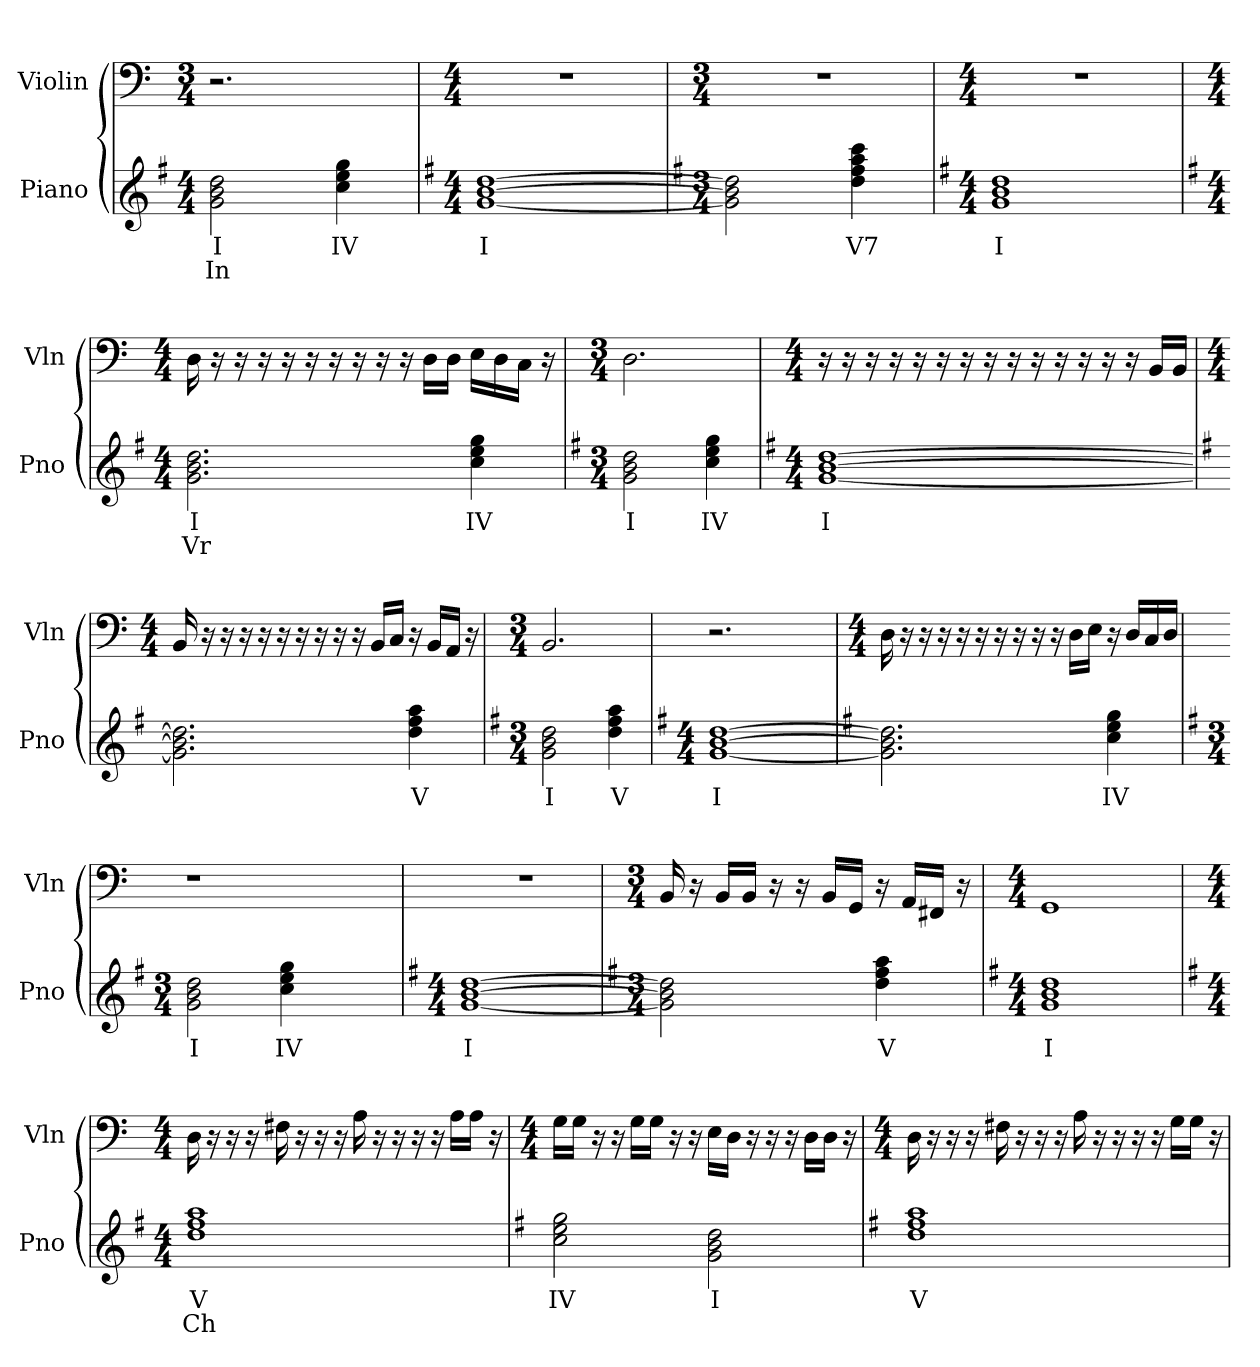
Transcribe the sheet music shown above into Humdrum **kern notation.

**kern	**text	**text	**kern
*part2	*part2	*part2	*part1
*staff2	*staff2	*staff2	*staff1
*I"Piano	*	*	*I"Violin
*I'Pno	*	*	*I'Vln
*k[f#]	*	*	*
*G:	*	*	*
*M4/4	*	*	*M3/4
=	=	=	=
2g 2b 2dd	I	In	2.r
4cc 4ee 4gg	IV	.	.
=	=	=	=
*k[f#]	*	*	*
*G:	*	*	*
*M4/4	*	*	*M4/4
[1g [1b [1dd	I	.	1r
=	=	=	=
*k[f#]	*	*	*
*G:	*	*	*
*M3/4	*	*	*M3/4
2g] 2b] 2dd]	.	.	2.r
4dd 4ff# 4aa 4ccc	V7	.	.
=	=	=	=
*k[f#]	*	*	*
*G:	*	*	*
*M4/4	*	*	*M4/4
1g 1b 1dd	I	.	1r
=	=	=	=
*k[f#]	*	*	*
*G:	*	*	*
*M4/4	*	*	*M4/4
2.g 2.b 2.dd	I	Vr	16D
.	.	.	16r
.	.	.	16r
.	.	.	16r
.	.	.	16r
.	.	.	16r
.	.	.	16r
.	.	.	16r
.	.	.	16r
.	.	.	16r
.	.	.	16DLL
.	.	.	16DJJ
4cc 4ee 4gg	IV	.	16ELL
.	.	.	16D
.	.	.	16CJJ
.	.	.	16r
=	=	=	=
*k[f#]	*	*	*
*G:	*	*	*
*M3/4	*	*	*M3/4
2g 2b 2dd	I	.	2.D
4cc 4ee 4gg	IV	.	.
=	=	=	=
*k[f#]	*	*	*
*G:	*	*	*
*M4/4	*	*	*M4/4
[1g [1b [1dd	I	.	16r
.	.	.	16r
.	.	.	16r
.	.	.	16r
.	.	.	16r
.	.	.	16r
.	.	.	16r
.	.	.	16r
.	.	.	16r
.	.	.	16r
.	.	.	16r
.	.	.	16r
.	.	.	16r
.	.	.	16r
.	.	.	16BBLL
.	.	.	16BBJJ
=	=	=	=
*k[f#]	*	*	*
*G:	*	*	*
*	*	*	*M4/4
2.g] 2.b] 2.dd]	.	.	16BB
.	.	.	16r
.	.	.	16r
.	.	.	16r
.	.	.	16r
.	.	.	16r
.	.	.	16r
.	.	.	16r
.	.	.	16r
.	.	.	16r
.	.	.	16BBLL
.	.	.	16CJJ
4dd 4ff# 4aa	V	.	16r
.	.	.	16BBLL
.	.	.	16AAJJ
.	.	.	16r
=	=	=	=
*k[f#]	*	*	*
*G:	*	*	*
*M3/4	*	*	*M3/4
2g 2b 2dd	I	.	2.BB
4dd 4ff# 4aa	V	.	.
=	=	=	=
*k[f#]	*	*	*
*G:	*	*	*
*M4/4	*	*	*
[1g [1b [1dd	I	.	2.r
.	.	.	4ryy
=	=	=	=
*k[f#]	*	*	*
*G:	*	*	*
*	*	*	*M4/4
2.g] 2.b] 2.dd]	.	.	16D
.	.	.	16r
.	.	.	16r
.	.	.	16r
.	.	.	16r
.	.	.	16r
.	.	.	16r
.	.	.	16r
.	.	.	16r
.	.	.	16r
.	.	.	16DLL
.	.	.	16EJJ
4cc 4ee 4gg	IV	.	16r
.	.	.	16DLL
.	.	.	16C
.	.	.	16DJJ
=	=	=	=
*k[f#]	*	*	*
*G:	*	*	*
*M3/4	*	*	*
2g 2b 2dd	I	.	1r
4cc 4ee 4gg	IV	.	.
4ryy	.	.	.
=	=	=	=
*k[f#]	*	*	*
*G:	*	*	*
*M4/4	*	*	*
[1g [1b [1dd	I	.	1r
=	=	=	=
*k[f#]	*	*	*
*G:	*	*	*
*M3/4	*	*	*M3/4
2g] 2b] 2dd]	.	.	16BB
.	.	.	16r
.	.	.	16BBLL
.	.	.	16BBJJ
.	.	.	16r
.	.	.	16r
.	.	.	16BBLL
.	.	.	16GGJJ
4dd 4ff# 4aa	V	.	16r
.	.	.	16AALL
.	.	.	16FF#XJJ
.	.	.	16r
=	=	=	=
*k[f#]	*	*	*
*G:	*	*	*
*M4/4	*	*	*M4/4
1g 1b 1dd	I	.	1GG
=	=	=	=
*k[f#]	*	*	*
*G:	*	*	*
*M4/4	*	*	*M4/4
1dd 1ff# 1aa	V	Ch	16D
.	.	.	16r
.	.	.	16r
.	.	.	16r
.	.	.	16F#X
.	.	.	16r
.	.	.	16r
.	.	.	16r
.	.	.	16A
.	.	.	16r
.	.	.	16r
.	.	.	16r
.	.	.	16r
.	.	.	16ALL
.	.	.	16AJJ
.	.	.	16r
=	=	=	=
*k[f#]	*	*	*
*G:	*	*	*
*	*	*	*M4/4
2cc 2ee 2gg	IV	.	16GLL
.	.	.	16GJJ
.	.	.	16r
.	.	.	16r
.	.	.	16GLL
.	.	.	16GJJ
.	.	.	16r
.	.	.	16r
2g 2b 2dd	I	.	16ELL
.	.	.	16DJJ
.	.	.	16r
.	.	.	16r
.	.	.	16r
.	.	.	16DLL
.	.	.	16DJJ
.	.	.	16r
=	=	=	=
*k[f#]	*	*	*
*G:	*	*	*
*	*	*	*M4/4
1dd 1ff# 1aa	V	.	16D
.	.	.	16r
.	.	.	16r
.	.	.	16r
.	.	.	16F#X
.	.	.	16r
.	.	.	16r
.	.	.	16r
.	.	.	16A
.	.	.	16r
.	.	.	16r
.	.	.	16r
.	.	.	16r
.	.	.	16GLL
.	.	.	16GJJ
.	.	.	16r
=	=	=	=
*-	*-	*-	*-
